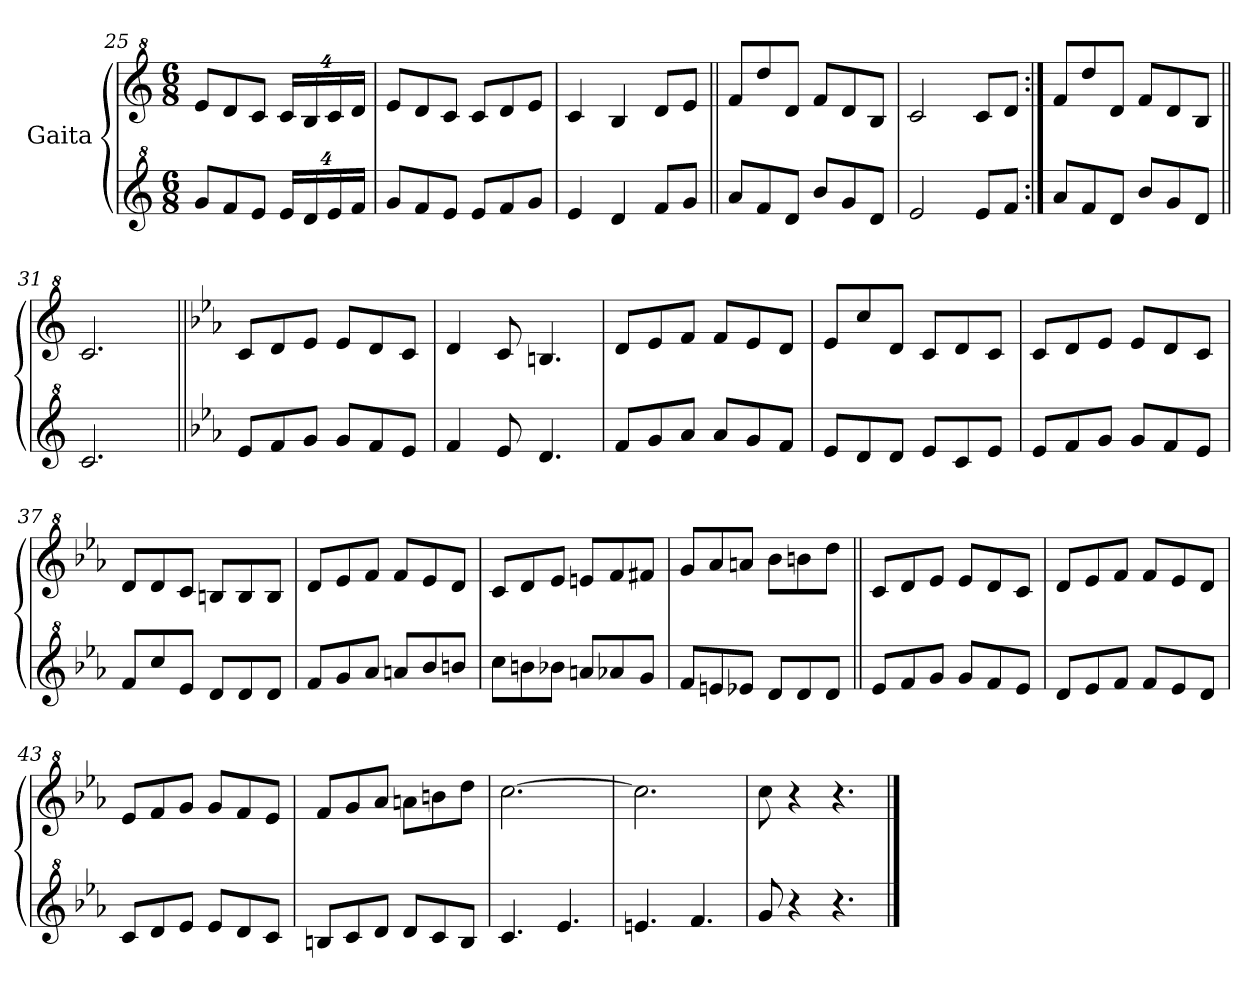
**kern	**kern
*part2	*part1
*staff2	*staff1
*I"Gaita	*I"Gaita
*clefG^2	*clefG^2
*k[]	*k[]
*M6/8	*M6/8
=25	=25
8gg/L	8ee/L
8ff/	8dd/
8ee/J	8cc/J
*Xbrackettup	*Xbrackettup
32%3ee/L	32%3cc/L
32%3dd/	32%3b/
32%3ee/	32%3cc/
32%3ff/J	32%3dd/J
=26	=26
8gg/L	8ee/L
8ff/	8dd/
8ee/J	8cc/J
8ee/L	8cc/L
8ff/	8dd/
8gg/J	8ee/J
=27	=27
4ee/	4cc/
4dd/	4b/
8ff/L	8dd/L
8gg/J	8ee/J
=28||	=28||
8aa/L	8ff/L
8ff/	8ddd/
8dd/J	8dd/J
8bb/L	8ff/L
8gg/	8dd/
8dd/J	8b/J
!!LO:LB:g=z
=29	=29
2ee/	2cc/
8ee/L	8cc/L
8ff/J	8dd/J
=30:|!	=30:|!
8aa/L	8ff/L
8ff/	8ddd/
8dd/J	8dd/J
8bb/L	8ff/L
8gg/	8dd/
8dd/J	8b/J
=31||	=31||
2.cc/	2.cc/
=32||	=32||
*k[b-e-a-]	*k[b-e-a-]
8ee-/L	8cc/L
8ff/	8dd/
8gg/J	8ee-/J
8gg/L	8ee-/L
8ff/	8dd/
8ee-/J	8cc/J
=33	=33
4ff/	4dd/
8ee-/	8cc/
4.dd/	4.bn/
=34	=34
8ff/L	8dd/L
8gg/	8ee-/
8aa-/J	8ff/J
8aa-/L	8ff/L
8gg/	8ee-/
8ff/J	8dd/J
=35	=35
8ee-/L	8ee-/L
8dd/	8ccc/
8dd/J	8dd/J
8ee-/L	8cc/L
8cc/	8dd/
8ee-/J	8cc/J
=36	=36
8ee-/L	8cc/L
8ff/	8dd/
8gg/J	8ee-/J
8gg/L	8ee-/L
8ff/	8dd/
8ee-/J	8cc/J
!!LO:PB:g=z
=37	=37
8ff/L	8dd/L
8ccc/	8dd/
8ee-/J	8cc/J
8dd/L	8bn/L
8dd/	8b/
8dd/J	8b/J
=38	=38
8ff/L	8dd/L
8gg/	8ee-/
8aa-/J	8ff/J
8aan/L	8ff/L
8bb-/	8ee-/
8bbn/J	8dd/J
=39	=39
8ccc\L	8cc/L
8bbn\	8dd/
8bb-X\J	8ee-/J
8aan/L	8een/L
8aa-X/	8ff/
8gg/J	8ff#X/J
=40	=40
8ff/L	8gg/L
8een/	8aa-/
8ee-X/J	8aan/J
8dd/L	8bb-\L
8dd/	8bbn\
8dd/J	8ddd\J
=41||	=41||
8ee-/L	8cc/L
8ff/	8dd/
8gg/J	8ee-/J
8gg/L	8ee-/L
8ff/	8dd/
8ee-/J	8cc/J
=42	=42
8dd/L	8dd/L
8ee-/	8ee-/
8ff/J	8ff/J
8ff/L	8ff/L
8ee-/	8ee-/
8dd/J	8dd/J
!!LO:LB:g=z
=43	=43
8cc/L	8ee-/L
8dd/	8ff/
8ee-/J	8gg/J
8ee-/L	8gg/L
8dd/	8ff/
8cc/J	8ee-/J
=44	=44
8bn/L	8ff/L
8cc/	8gg/
8dd/J	8aa-/J
8dd/L	8aan\L
8cc/	8bbn\
8b/J	8ddd\J
=45	=45
4.cc/	[2.ccc\
4.ee-/	.
=46	=46
4.een/	2.ccc\]
4.ff/	.
=47	=47
8gg/	8ccc\
4r	4r
4.r	4.r
==	==
*-	*-
